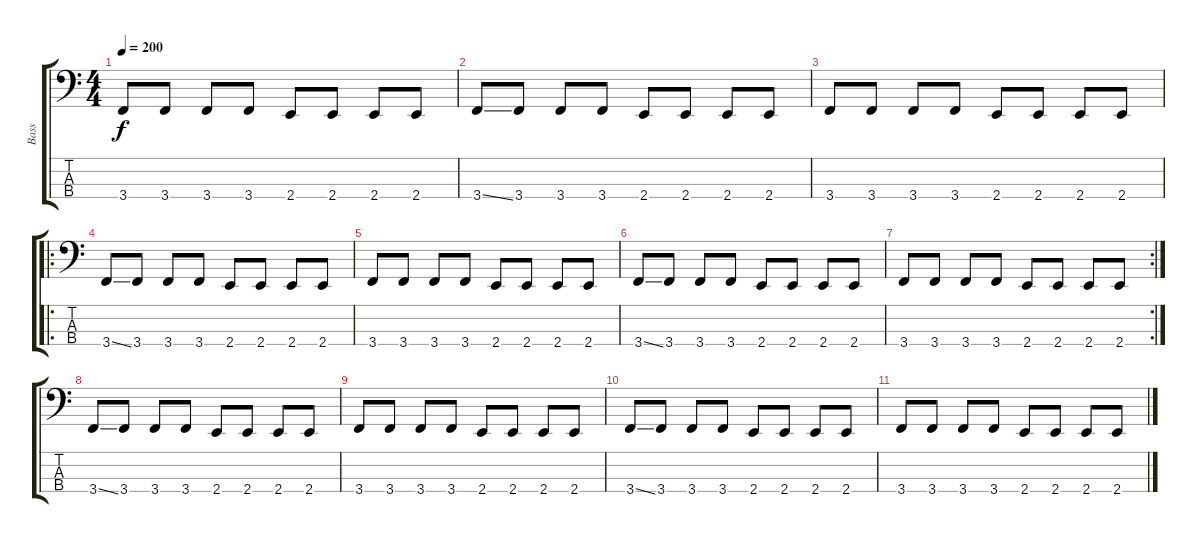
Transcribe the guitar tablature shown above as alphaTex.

\track ("Bass" "Bass") {instrument electricbasspick}
\staff {score tabs}
\tuning (G2 D2 A1 D1) {hide}
\ts (4 4)
\tempo 200
\clef f4
\ks c
3.4.8{dy f} 3.4.8 3.4.8 3.4.8 2.4.8 2.4.8 2.4.8 2.4.8 |
3.4{ss}.8 3.4.8 3.4.8 3.4.8 2.4.8 2.4.8 2.4.8 2.4.8 |
3.4.8 3.4.8 3.4.8 3.4.8 2.4.8 2.4.8 2.4.8 2.4.8 |
\ro
3.4{ss}.8 3.4.8 3.4.8 3.4.8 2.4.8 2.4.8 2.4.8 2.4.8 |
3.4.8 3.4.8 3.4.8 3.4.8 2.4.8 2.4.8 2.4.8 2.4.8 |
3.4{ss}.8 3.4.8 3.4.8 3.4.8 2.4.8 2.4.8 2.4.8 2.4.8 |
\rc 2
3.4.8 3.4.8 3.4.8 3.4.8 2.4.8 2.4.8 2.4.8 2.4.8 |
3.4{ss}.8 3.4.8 3.4.8 3.4.8 2.4.8 2.4.8 2.4.8 2.4.8 |
3.4.8 3.4.8 3.4.8 3.4.8 2.4.8 2.4.8 2.4.8 2.4.8 |
3.4{ss}.8{volume 0} 3.4.8 3.4.8 3.4.8 2.4.8 2.4.8 2.4.8 2.4.8 |
3.4.8 3.4.8 3.4.8 3.4.8 2.4.8 2.4.8 2.4.8 2.4.8
